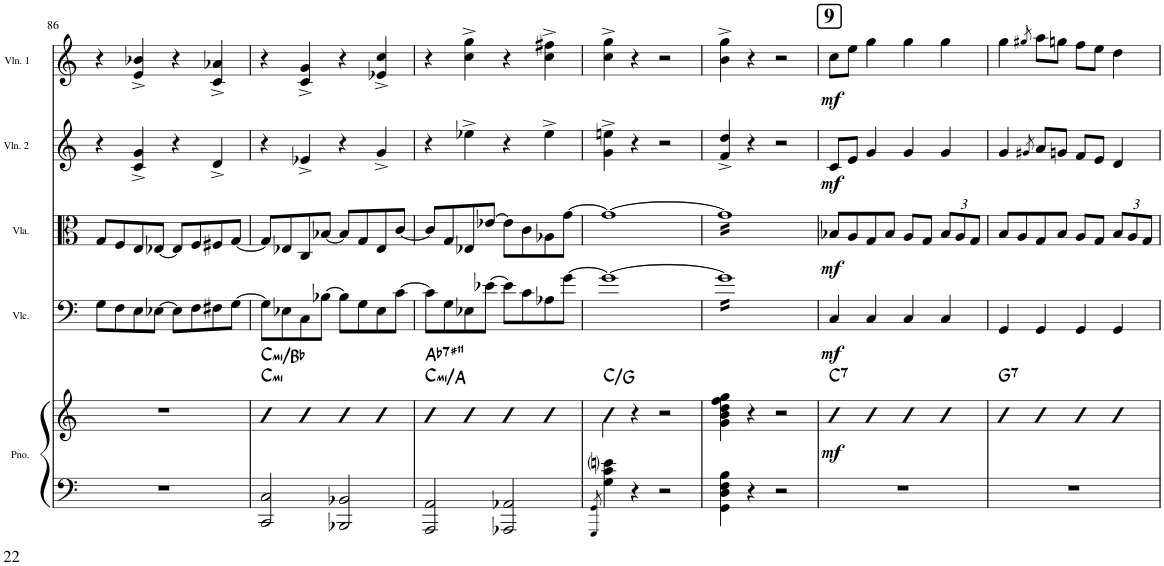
**kern	**kern	**dynam	**harte	**kern	**dynam	**kern	**dynam	**kern	**dynam	**kern	**dynam
*part5	*part5	*part5	*part5	*part4	*part4	*part3	*part3	*part2	*part2	*part1	*part1
*staff6	*staff5	*staff5/6	*	*staff4	*staff4	*staff3	*staff3	*staff2	*staff2	*staff1	*staff1
*I"Piano	*	*	*	*I"Violoncello	*	*I"Viola	*	*I"Violin 2	*	*I"Violin 1	*
*I'Pno.	*	*	*	*I'Vlc.	*	*I'Vla.	*	*I'Vln. 2	*	*I'Vln. 1	*
!!LO:PB:g=z
*clefF4	*clefG2	*	*	*clefF4	*	*clefC3	*	*clefG2	*	*clefG2	*
*k[]	*k[]	*	*	*k[]	*	*k[]	*	*k[]	*	*k[]	*
*M4/4	*M4/4	*	*	*M4/4	*	*M4/4	*	*M4/4	*	*M4/4	*
=86	=86	=86	=86	=86	=86	=86	=86	=86	=86	=86	=86
1r	1r	.	.	8G\L	.	8G/L	.	4r	.	4r	.
.	.	.	.	8F\	.	8F/	.	.	.	.	.
.	.	.	.	8E\	.	8E/	.	4c/^ 4g/^	.	4e/^ 4b-X/^	.
.	.	.	.	[8E-X\J	.	[8E-X/J	.	.	.	.	.
.	.	.	.	8E-\L]	.	8E-/L]	.	4r	.	4r	.
.	.	.	.	8F\	.	8F/	.	.	.	.	.
.	.	.	.	8F#X\	.	8F#X/	.	4d^/	.	4c/^ 4a-X/^	.
.	.	.	.	[8G\J	.	[8G/J	.	.	.	.	.
=87	=87	=87	=87	=87	=87	=87	=87	=87	=87	=87	=87
!	!	!	!LO:H:n=1:kt=mi	!	!	!	!	!	!	!	!
!	!	!	!LO:H:n=2:kt=mi	!	!	!	!	!	!	!	!
2CC/ 2C/	4bn	.	C:min C:min/b7	8G\L]	.	8G/L]	.	4r	.	4r	.
.	.	.	.	8E-X\	.	8E-X/	.	.	.	.	.
.	4b	.	.	8C\	.	8C/	.	4e-X^/	.	4c/^ 4g/^	.
.	.	.	.	[8B-X\J	.	[8B-X/J	.	.	.	.	.
2BBB-X/ 2BB-X/	4b	.	.	8B-\L]	.	8B-/L]	.	4r	.	4r	.
.	.	.	.	8G\	.	8G/	.	.	.	.	.
.	4b	.	.	8E-\	.	8E-/	.	4g^/	.	4e-X/^ 4cc/^	.
.	.	.	.	[8c\J	.	[8c/J	.	.	.	.	.
=88	=88	=88	=88	=88	=88	=88	=88	=88	=88	=88	=88
!	!	!	!LO:H:n=1:kt=mi	!	!	!	!	!	!	!	!
!	!	!	!LO:H:n=2:kt=7	!	!	!	!	!	!	!	!
2AAA/ 2AA/	4b	.	C:min/6 Ab:7(#11)	8c\L]	.	8c/L]	.	4r	.	4r	.
.	.	.	.	8G\	.	8G/	.	.	.	.	.
.	4b	.	.	8E-X\	.	8E-X/	.	4ee-X^\	.	4cc\^ 4gg\^	.
.	.	.	.	[8e-X\J	.	[8e-X/J	.	.	.	.	.
2AAA-X/ 2AA-X/	4b	.	.	8e-\L]	.	8e-\L]	.	4r	.	4r	.
.	.	.	.	8c\	.	8c\	.	.	.	.	.
.	4b	.	.	8A-X\	.	8A-X\	.	4ee-^\	.	4cc\^ 4ff#X\^	.
.	.	.	.	[8g\J	.	[8g\J	.	.	.	.	.
=89	=89	=89	=89	=89	=89	=89	=89	=89	=89	=89	=89
8qGGG/ 8qGG/	.	.	.	.	.	.	.	.	.	.	.
4G\ 4c\ 4eni\	4b\	.	C:maj/5	1g_	.	1g_	.	4g\^ 4een\^	.	4cc\^ 4gg\^	.
4r	4r	.	.	.	.	.	.	4r	.	4r	.
2r	2r	.	.	.	.	.	.	2r	.	2r	.
=90	=90	=90	=90	=90	=90	=90	=90	=90	=90	=90	=90
*	*	*	*	*tremolo	*	*	*	*	*	*	*
*	*	*	*	*	*	*tremolo	*	*	*	*	*
4GG\ 4D\ 4F\ 4B\	4g\ 4b\ 4dd\ 4ff\ 4gg\	.	.	16g]LL	.	16g]LL	.	4f/^ 4dd/^	.	4b\^ 4gg\^	.
.	.	.	.	16g	.	16g	.	.	.	.	.
.	.	.	.	16g	.	16g	.	.	.	.	.
.	.	.	.	16g	.	16g	.	.	.	.	.
4r	4r	.	.	16g	.	16g	.	4r	.	4r	.
.	.	.	.	16g	.	16g	.	.	.	.	.
.	.	.	.	16g	.	16g	.	.	.	.	.
.	.	.	.	16g	.	16g	.	.	.	.	.
2r	2r	.	.	16g	.	16g	.	2r	.	2r	.
.	.	.	.	16g	.	16g	.	.	.	.	.
.	.	.	.	16g	.	16g	.	.	.	.	.
.	.	.	.	16g	.	16g	.	.	.	.	.
.	.	.	.	16g	.	16g	.	.	.	.	.
.	.	.	.	16g	.	16g	.	.	.	.	.
.	.	.	.	16g	.	16g	.	.	.	.	.
.	.	.	.	16gJJ	.	16gJJ	.	.	.	.	.
*	*	*	*	*	*	*Xtremolo	*	*	*	*	*
*	*	*	*	*Xtremolo	*	*	*	*	*	*	*
=91	=91	=91	=91	=91	=91	=91	=91	=91	=91	=91	=91
!	!	!	!	!	!	!	!	!	!	!LO:TX:a:B:t=9	!
!	!	!LO:DY:b	!LO:H:kt=7	!	!LO:DY:b	!	!LO:DY:b	!	!LO:DY:b	!	!LO:DY:b
1r	4bn	mf	C:7	4C/	mf	8B-X/L	mf	8c/L	mf	8cc\L	mf
.	.	.	.	.	.	8A/	.	8e/J	.	8ee\J	.
.	4b	.	.	4C/	.	8G/	.	4g/	.	4gg\	.
.	.	.	.	.	.	8B-/J	.	.	.	.	.
.	4b	.	.	4C/	.	8A/L	.	4g/	.	4gg\	.
.	.	.	.	.	.	8G/J	.	.	.	.	.
*	*	*	*	*	*	*Xbrackettup	*	*	*	*	*
.	4b	.	.	4C/	.	12B-/L	.	4g/	.	4gg\	.
.	.	.	.	.	.	12A/	.	.	.	.	.
.	.	.	.	.	.	12G/J	.	.	.	.	.
=92	=92	=92	=92	=92	=92	=92	=92	=92	=92	=92	=92
!	!	!	!LO:H:kt=7	!	!	!	!	!	!	!	!
1r	4b	.	G:7	4GG/	.	8B/L	.	4g/	.	4gg\	.
.	.	.	.	.	.	8A/	.	.	.	.	.
.	.	.	.	.	.	.	.	8qg#X/	.	8qgg#X/	.
.	4b	.	.	4GG/	.	8G/	.	8a/L	.	8aa\L	.
.	.	.	.	.	.	8B/J	.	8gn/J	.	8ggn\J	.
.	4b	.	.	4GG/	.	8A/L	.	8f/L	.	8ff\L	.
.	.	.	.	.	.	8G/J	.	8e/J	.	8ee\J	.
.	4b	.	.	4GG/	.	12B/L	.	4d/	.	4dd\	.
.	.	.	.	.	.	12A/	.	.	.	.	.
.	.	.	.	.	.	12G/J	.	.	.	.	.
=	=	=	=	=	=	=	=	=	=	=	=
*-	*-	*-	*-	*-	*-	*-	*-	*-	*-	*-	*-
